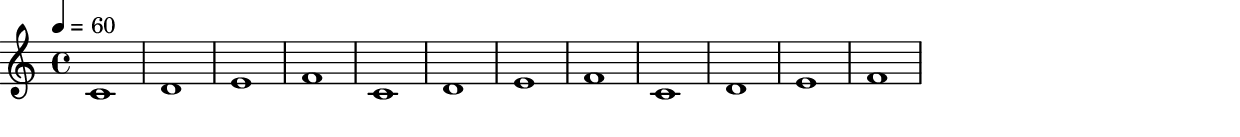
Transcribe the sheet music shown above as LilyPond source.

%% Generated by lilypond-book
%% Options: [exampleindent=10.16\mm,indent=0\mm,line-width=160\mm,paper-height=845.047\pt,paper-width=597.508\pt,papersize='(cons (* 597.508 pt) (* 845.047 pt))]
\include "lilypond-book-preamble.ly"


% ****************************************************************
% Start cut-&-pastable-section
% ****************************************************************

#(ly:set-option 'eps-box-padding 3.000000)



\paper {
  #(set-paper-size '(cons (* 597.508 pt) (* 845.047 pt)))
  indent = 0\mm
  line-width = 160\mm
  % offset the left padding, also add 1mm as lilypond creates cropped
  % images with a little space on the right
  line-width = #(- line-width (* mm  3.000000) (* mm 1))
}

\layout {
  
}




% ****************************************************************
% ly snippet:
% ****************************************************************
\sourcefilename "out-www/recovered/repeat-segno-midi.ly"
\sourcefileline 0
% Lily was here -- automatically converted by midi2ly.py from out-www/repeat-segno.midi
\version "2.14.0"

\layout {
  \context {
    \Voice
    \remove Note_heads_engraver
    \consists Completion_heads_engraver
    \remove Rest_engraver
    \consists Completion_rest_engraver
  }
}

% included from ./out-www/repeat-segno.header
\header {
texidoc=""
options=""
}
% end

trackAchannelA = {
  
  % [TEXT_EVENT] creator: 
  
  % [TEXT_EVENT] LilyPond 2.27.2               
  
  \time 4/4
  
  \tempo 4 = 60
  \skip 1 
  | % 2
  
  % [MARKER] ~~~~
  \skip 1 
  | % 3
  
  % [MARKER] ~~~~
  \skip \breve. 
  % [MARKER] ~~~~~~~~
  \skip 1 
  | % 7
  
  % [MARKER] ~~~~~~~~
  \skip \breve. 
  % [MARKER] ~~~~~~~3~~~~~~~
  \skip 1 
  | % 11
  
  % [MARKER] ~~~~~~~3~~~~~~~
  \skip \breve 
}

trackA = <<
  \context Voice = voiceA \trackAchannelA
>>


trackBchannelA = {
  
  \set Staff.instrumentName = "\new:"
  \skip \maxima. 
}

trackBchannelB = \relative c {
  c'1 
  | % 2
  d 
  | % 3
  e 
  | % 4
  f 
  | % 5
  c 
  | % 6
  d 
  | % 7
  e 
  | % 8
  f 
  | % 9
  c 
  | % 10
  d 
  | % 11
  e 
  | % 12
  f 
  | % 13
  
}

trackB = <<
  \context Voice = voiceA \trackBchannelA
  \context Voice = voiceB \trackBchannelB
>>


\score {
  <<
    \context Staff=trackB \trackA
    \context Staff=trackB \trackB
  >>
  \layout {}
  \midi {}
}



% ****************************************************************
% end ly snippet
% ****************************************************************
